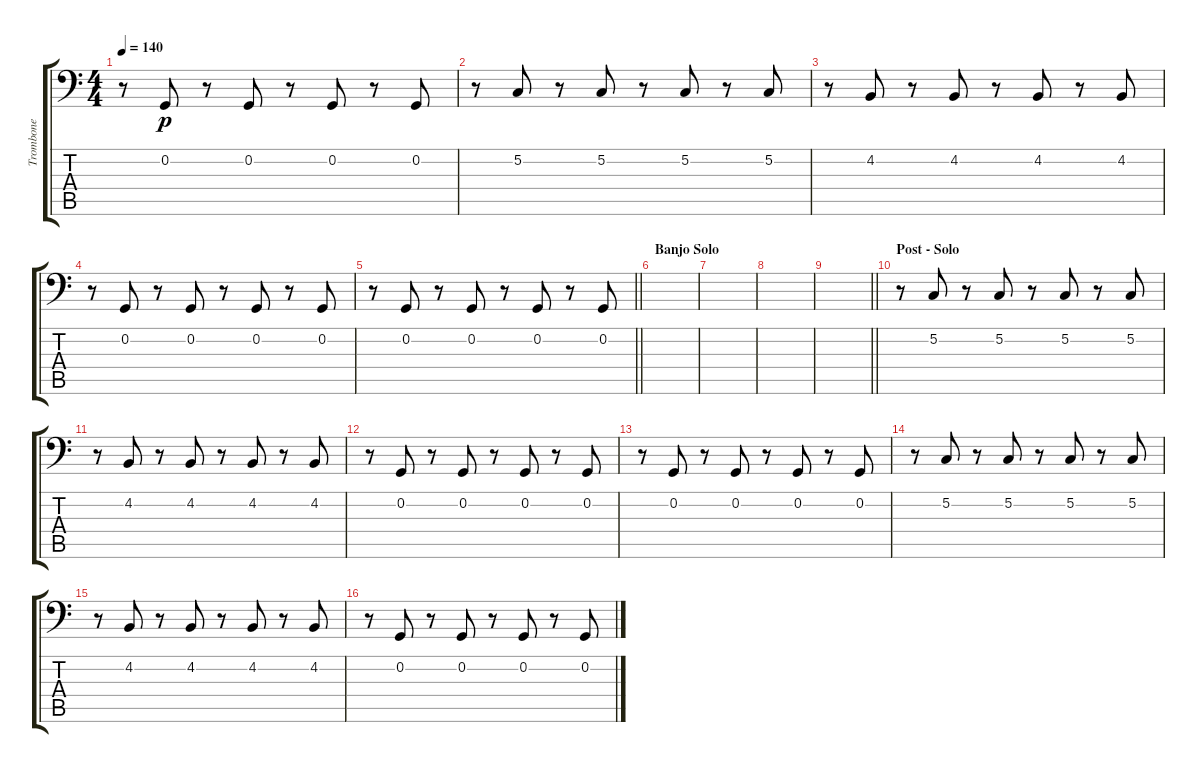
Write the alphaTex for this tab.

\track ("Trombone" "Trombone") {instrument trombone}
\staff {score tabs}
\tuning (C3 G2 D2 A1 E1 B0) {hide}
\ts (4 4)
\tempo 140
\clef f4
\ks c
r.8{dy p} 0.2.8 r.8 0.2.8 r.8 0.2.8 r.8 0.2.8 |
r.8 5.2.8 r.8 5.2.8 r.8 5.2.8 r.8 5.2.8 |
r.8 4.2.8 r.8 4.2.8 r.8 4.2.8 r.8 4.2.8 |
r.8 0.2.8 r.8 0.2.8 r.8 0.2.8 r.8 0.2.8 |
\barLineRight lightlight
r.8 0.2.8 r.8 0.2.8 r.8 0.2.8 r.8 0.2.8 |
\section ("" "Banjo Solo")
|
|
|
\barLineRight lightlight
|
\section ("" "Post - Solo")
r.8 5.2.8 r.8 5.2.8 r.8 5.2.8 r.8 5.2.8 |
r.8 4.2.8 r.8 4.2.8 r.8 4.2.8 r.8 4.2.8 |
r.8 0.2.8 r.8 0.2.8 r.8 0.2.8 r.8 0.2.8 |
r.8 0.2.8 r.8 0.2.8 r.8 0.2.8 r.8 0.2.8 |
r.8 5.2.8 r.8 5.2.8 r.8 5.2.8 r.8 5.2.8 |
r.8 4.2.8 r.8 4.2.8 r.8 4.2.8 r.8 4.2.8 |
r.8 0.2.8 r.8 0.2.8 r.8 0.2.8 r.8 0.2.8
